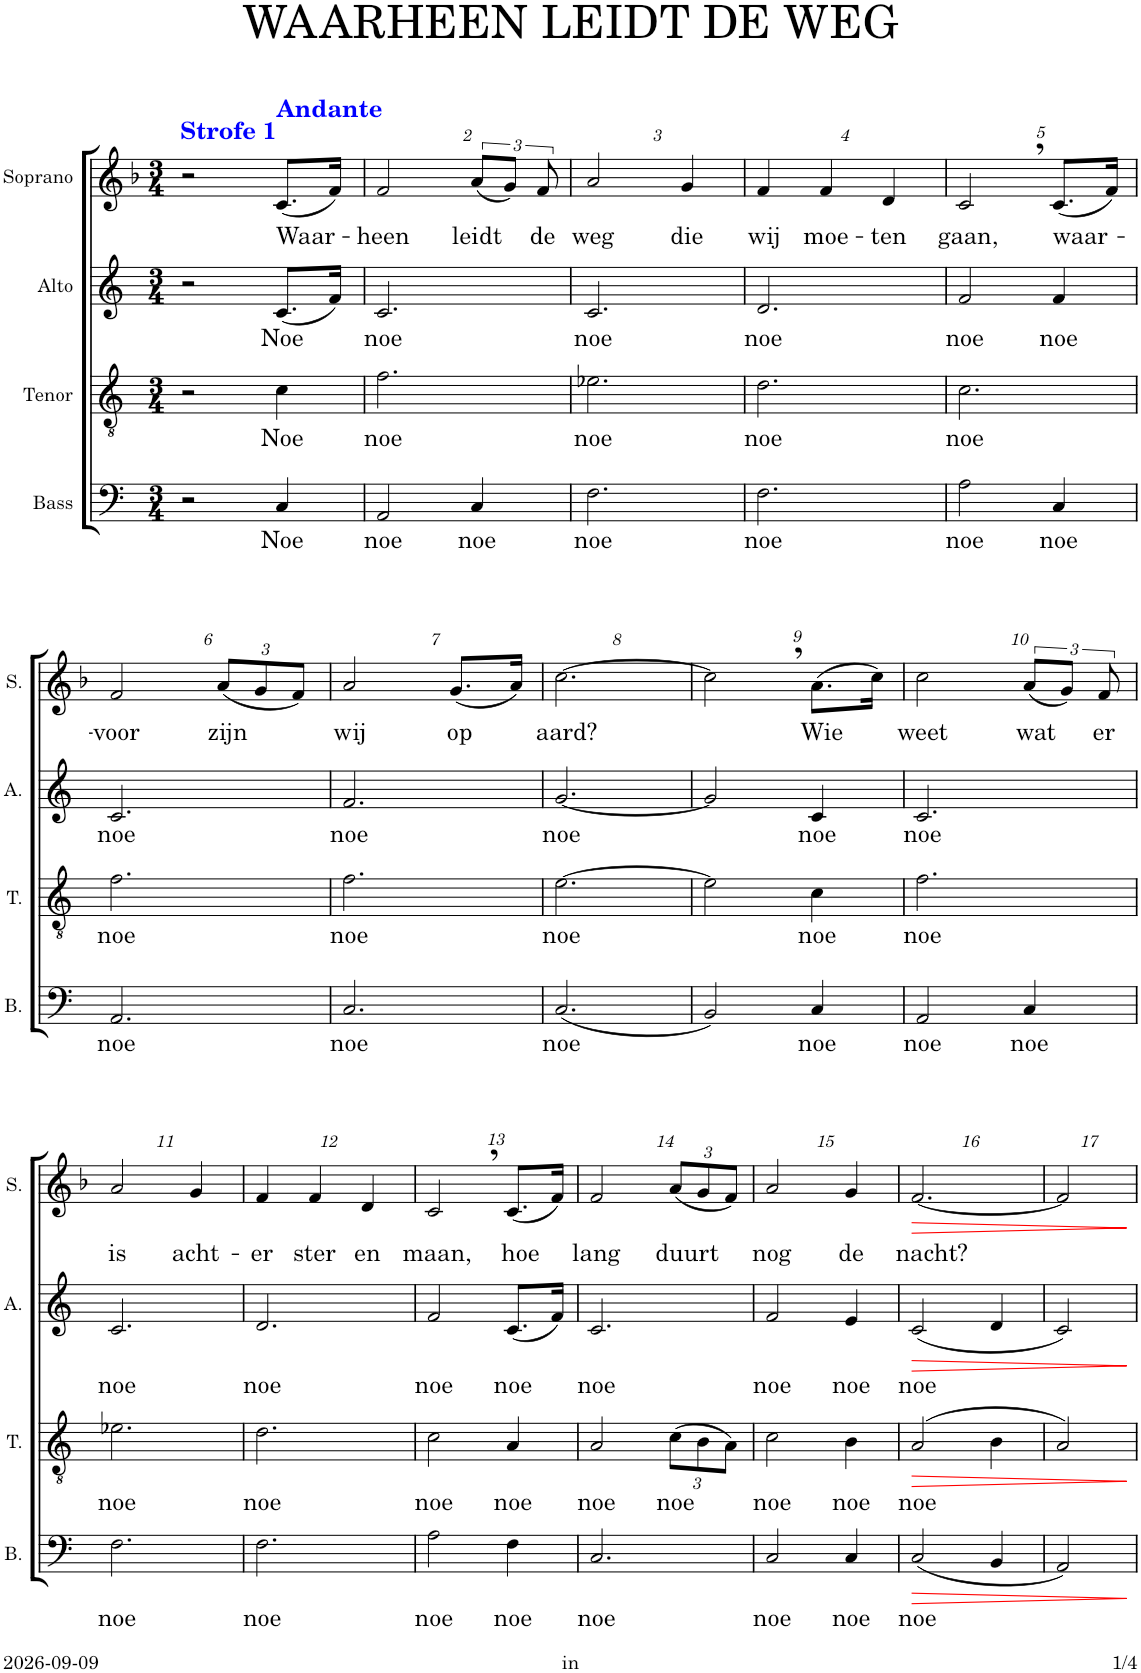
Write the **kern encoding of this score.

**kern	**text	**dynam	**kern	**text	**dynam	**kern	**text	**dynam	**kern	**text	**dynam
*part4	*part4	*part4	*part3	*part3	*part3	*part2	*part2	*part2	*part1	*part1	*part1
*staff4	*staff4	*staff4	*staff3	*staff3	*staff3	*staff2	*staff2	*staff2	*staff1	*staff1	*staff1
*I"Bass	*	*	*I"Tenor	*	*	*I"Alto	*	*	*I"Soprano	*	*
*I'B.	*	*	*I'T.	*	*	*I'A.	*	*	*I'S.	*	*
*clefF4	*	*	*clefGv2	*	*	*clefG2	*	*	*clefG2	*	*
*k[]	*	*	*k[]	*	*	*k[]	*	*	*k[b-]	*	*
*M3/4	*	*	*M3/4	*	*	*M3/4	*	*	*M3/4	*	*
=1	=1	=1	=1	=1	=1	=1	=1	=1	=1	=1	=1
2r	.	.	2r	.	.	2r	.	.	2r	.	.
!	!	!	!	!	!	!	!	!	!LO:TX:a:B:color=#0000FF:t=Strofe 1	!	!
!	!	!	!	!	!	!	!	!	!LO:TX:a:B:color=#0000FF:t=Andante	!	!
!	!LO:LY:b	!	!	!LO:LY:b	!	!	!LO:LY:b	!	!	!LO:LY:b	!
4C/	Noe	.	4c\	Noe	.	(8.c/L	Noe	.	(8.c/L	Waar-	.
.	.	.	.	.	.	16f/Jk)	.	.	16f/Jk)	.	.
=2	=2	=2	=2	=2	=2	=2	=2	=2	=2	=2	=2
!	!LO:LY:b	!	!	!LO:LY:b	!	!	!LO:LY:b	!	!	!LO:LY:b	!
2AA/	noe	.	2.f\	noe	.	2.c/	noe	.	2f/	-heen	.
!	!LO:LY:b	!	!	!	!	!	!	!	!	!LO:LY:b	!
4C/	noe	.	.	.	.	.	.	.	(12a/L	leidt	.
.	.	.	.	.	.	.	.	.	12g/J)	.	.
!	!	!	!	!	!	!	!	!	!	!LO:LY:b	!
.	.	.	.	.	.	.	.	.	12f/	de	.
=3	=3	=3	=3	=3	=3	=3	=3	=3	=3	=3	=3
!	!LO:LY:b	!	!	!LO:LY:b	!	!	!LO:LY:b	!	!	!LO:LY:b	!
2.F\	noe	.	2.e-X\	noe	.	2.c/	noe	.	2a/	weg	.
!	!	!	!	!	!	!	!	!	!	!LO:LY:b	!
.	.	.	.	.	.	.	.	.	4g/	die	.
=4	=4	=4	=4	=4	=4	=4	=4	=4	=4	=4	=4
!	!LO:LY:b	!	!	!LO:LY:b	!	!	!LO:LY:b	!	!	!LO:LY:b	!
2.F\	noe	.	2.d\	noe	.	2.d/	noe	.	4f/	wij	.
!	!	!	!	!	!	!	!	!	!	!LO:LY:b	!
.	.	.	.	.	.	.	.	.	4f/	moe-	.
!	!	!	!	!	!	!	!	!	!	!LO:LY:b	!
.	.	.	.	.	.	.	.	.	4d/	-ten	.
=5	=5	=5	=5	=5	=5	=5	=5	=5	=5	=5	=5
!	!LO:LY:b	!	!	!LO:LY:b	!	!	!LO:LY:b	!	!	!LO:LY:b	!
2A\	noe	.	2.c\	noe	.	2f/	noe	.	2c,/	gaan,	.
!	!LO:LY:b	!	!	!	!	!	!LO:LY:b	!	!	!LO:LY:b	!
4C/	noe	.	.	.	.	4f/	noe	.	(8.c/L	waar-	.
.	.	.	.	.	.	.	.	.	16f/Jk)	.	.
!!LO:LB:g=z
=6	=6	=6	=6	=6	=6	=6	=6	=6	=6	=6	=6
!	!LO:LY:b	!	!	!LO:LY:b	!	!	!LO:LY:b	!	!	!LO:LY:b	!
2.AA/	noe	.	2.f\	noe	.	2.c/	noe	.	2f/	-voor	.
*	*	*	*	*	*	*	*	*	*Xbrackettup	*	*
!	!	!	!	!	!	!	!	!	!	!LO:LY:b	!
.	.	.	.	.	.	.	.	.	(12a/L	zijn	.
.	.	.	.	.	.	.	.	.	12g/	.	.
.	.	.	.	.	.	.	.	.	12f/J)	.	.
=7	=7	=7	=7	=7	=7	=7	=7	=7	=7	=7	=7
!	!LO:LY:b	!	!	!LO:LY:b	!	!	!LO:LY:b	!	!	!LO:LY:b	!
2.C/	noe	.	2.f\	noe	.	2.f/	noe	.	2a/	wij	.
!	!	!	!	!	!	!	!	!	!	!LO:LY:b	!
.	.	.	.	.	.	.	.	.	(8.g/L	op	.
.	.	.	.	.	.	.	.	.	16a/Jk)	.	.
=8	=8	=8	=8	=8	=8	=8	=8	=8	=8	=8	=8
!	!LO:LY:b	!	!	!LO:LY:b	!	!	!LO:LY:b	!	!	!LO:LY:b	!
(2.C/	noe	.	[2.e\	noe	.	[2.g/	noe	.	[2.cc\	aard?	.
=9	=9	=9	=9	=9	=9	=9	=9	=9	=9	=9	=9
2BB/)	.	.	2e\]	.	.	2g/]	.	.	2cc,\]	.	.
!	!LO:LY:b	!	!	!LO:LY:b	!	!	!LO:LY:b	!	!	!LO:LY:b	!
4C/	noe	.	4c\	noe	.	4c/	noe	.	(8.a\L	Wie	.
.	.	.	.	.	.	.	.	.	16cc\Jk)	.	.
=10	=10	=10	=10	=10	=10	=10	=10	=10	=10	=10	=10
!	!LO:LY:b	!	!	!LO:LY:b	!	!	!LO:LY:b	!	!	!LO:LY:b	!
2AA/	noe	.	2.f\	noe	.	2.c/	noe	.	2cc\	weet	.
!	!LO:LY:b	!	!	!	!	!	!	!	!	!	!
*	*	*	*	*	*	*	*	*	*brackettup	*	*
!	!	!	!	!	!	!	!	!	!	!LO:LY:b	!
4C/	noe	.	.	.	.	.	.	.	(12a/L	wat	.
.	.	.	.	.	.	.	.	.	12g/J)	.	.
!	!	!	!	!	!	!	!	!	!	!LO:LY:b	!
.	.	.	.	.	.	.	.	.	12f/	er	.
!!LO:LB:g=z
=11	=11	=11	=11	=11	=11	=11	=11	=11	=11	=11	=11
!	!LO:LY:b	!	!	!LO:LY:b	!	!	!LO:LY:b	!	!	!LO:LY:b	!
2.F\	noe	.	2.e-X\	noe	.	2.c/	noe	.	2a/	is	.
!	!	!	!	!	!	!	!	!	!	!LO:LY:b	!
.	.	.	.	.	.	.	.	.	4g/	acht-	.
=12	=12	=12	=12	=12	=12	=12	=12	=12	=12	=12	=12
!	!LO:LY:b	!	!	!LO:LY:b	!	!	!LO:LY:b	!	!	!LO:LY:b	!
2.F\	noe	.	2.d\	noe	.	2.d/	noe	.	4f/	-er	.
!	!	!	!	!	!	!	!	!	!	!LO:LY:b	!
.	.	.	.	.	.	.	.	.	4f/	ster	.
!	!	!	!	!	!	!	!	!	!	!LO:LY:b	!
.	.	.	.	.	.	.	.	.	4d/	en	.
=13	=13	=13	=13	=13	=13	=13	=13	=13	=13	=13	=13
!	!LO:LY:b	!	!	!LO:LY:b	!	!	!LO:LY:b	!	!	!LO:LY:b	!
2A\	noe	.	2c\	noe	.	2f/	noe	.	2c,/	maan,	.
!	!LO:LY:b	!	!	!LO:LY:b	!	!	!LO:LY:b	!	!	!LO:LY:b	!
4F\	noe	.	4A/	noe	.	(8.c/L	noe	.	(8.c/L	hoe	.
.	.	.	.	.	.	16f/Jk)	.	.	16f/Jk)	.	.
=14	=14	=14	=14	=14	=14	=14	=14	=14	=14	=14	=14
!	!LO:LY:b	!	!	!LO:LY:b	!	!	!LO:LY:b	!	!	!LO:LY:b	!
2.C/	noe	.	2A/	noe	.	2.c/	noe	.	2f/	lang	.
*	*	*	*Xbrackettup	*	*	*	*	*	*	*	*
!	!	!	!	!LO:LY:b	!	!	!	!	!	!	!
*	*	*	*	*	*	*	*	*	*Xbrackettup	*	*
!	!	!	!	!	!	!	!	!	!	!LO:LY:b	!
.	.	.	(12c\L	noe	.	.	.	.	(12a/L	duurt	.
.	.	.	12B\	.	.	.	.	.	12g/	.	.
.	.	.	12A\J)	.	.	.	.	.	12f/J)	.	.
=15	=15	=15	=15	=15	=15	=15	=15	=15	=15	=15	=15
!	!LO:LY:b	!	!	!LO:LY:b	!	!	!LO:LY:b	!	!	!LO:LY:b	!
2C/	noe	.	2c\	noe	.	2f/	noe	.	2a/	nog	.
!	!LO:LY:b	!	!	!LO:LY:b	!	!	!LO:LY:b	!	!	!LO:LY:b	!
4C/	noe	.	4B\	noe	.	4e/	noe	.	4g/	de	.
=16	=16	=16	=16	=16	=16	=16	=16	=16	=16	=16	=16
!	!LO:LY:b	!LO:HP:b	!	!LO:LY:b	!LO:HP:b	!	!LO:LY:b	!LO:HP:b	!	!LO:LY:b	!LO:HP:b
(2C/	noe	>	(2A/	noe	>	(2c/	noe	>	[2.f/	nacht?	>
4BB/	.	.	4B\	.	.	4d/	.	.	.	.	.
=17	=17	=17	=17	=17	=17	=17	=17	=17	=17	=17	=17
2AA/)	.	.	2A/)	.	.	2c/)	.	.	2f/]	.	.
.	.	]	.	.	]	.	.	]	.	.	]
=	=	=	=	=	=	=	=	=	=	=	=
*-	*-	*-	*-	*-	*-	*-	*-	*-	*-	*-	*-
